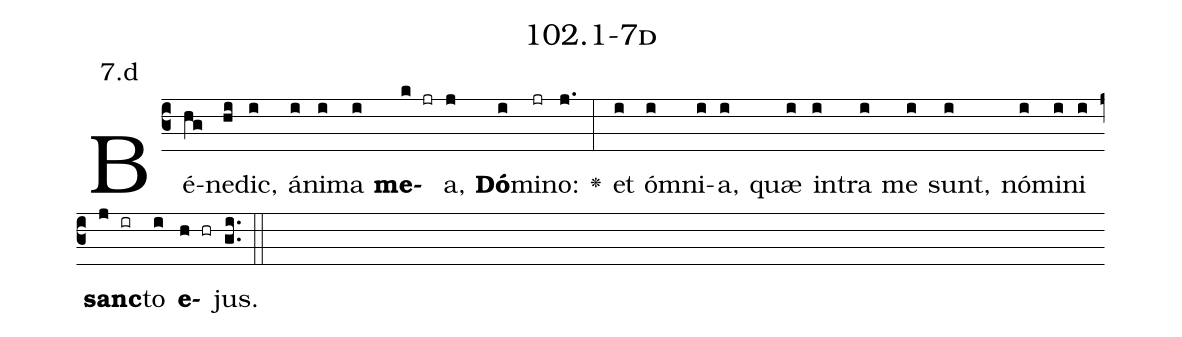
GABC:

name: 102.1-7d;
annotation: 7.d;
%%
(c3)Bé(hg)ne(hi)dic,(i) á(i)ni(i)ma(i) <b>me</b>(k jr)a,(j) <b>Dó</b>(i)mi(jr)no:(j.) <v>\greheightstar</v>(:) et(i) óm(i)ni(i)a,(i) quæ(i) in(i)tra(i) me(i) sunt,(i) nó(i)mi(i)ni(i) <b>sanc</b>(j ir)to(i) <b>e</b>(h hr)jus.(gi..) (::)


%E(i) u(i) o(j) u(i) a(h) e.(gi..) (::)
